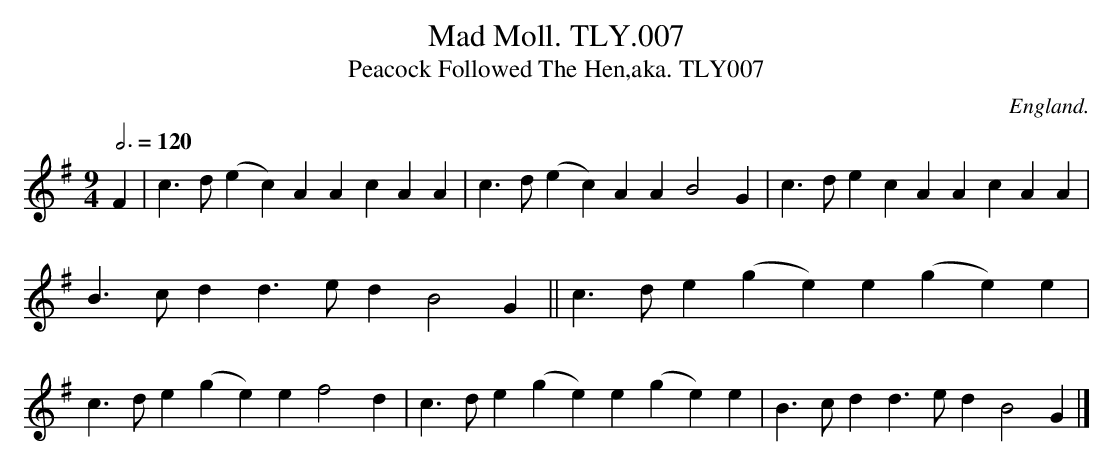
X:1
T:Mad Moll. TLY.007
T:Peacock Followed The Hen,aka. TLY007
L:1/4
M:9/4
O:England.
Q:3/4=120
K:G
F|c>d (ec) A A c A A|c>d (ec) AA B2 G|c>d e c A A c A A|!
B>c d d>e d B2G||c>d e (ge) e (ge) e|!
c>d e (ge) e f2 d|c>d e (ge) e (ge) e|\
B>c d d>e d B2 G|]
